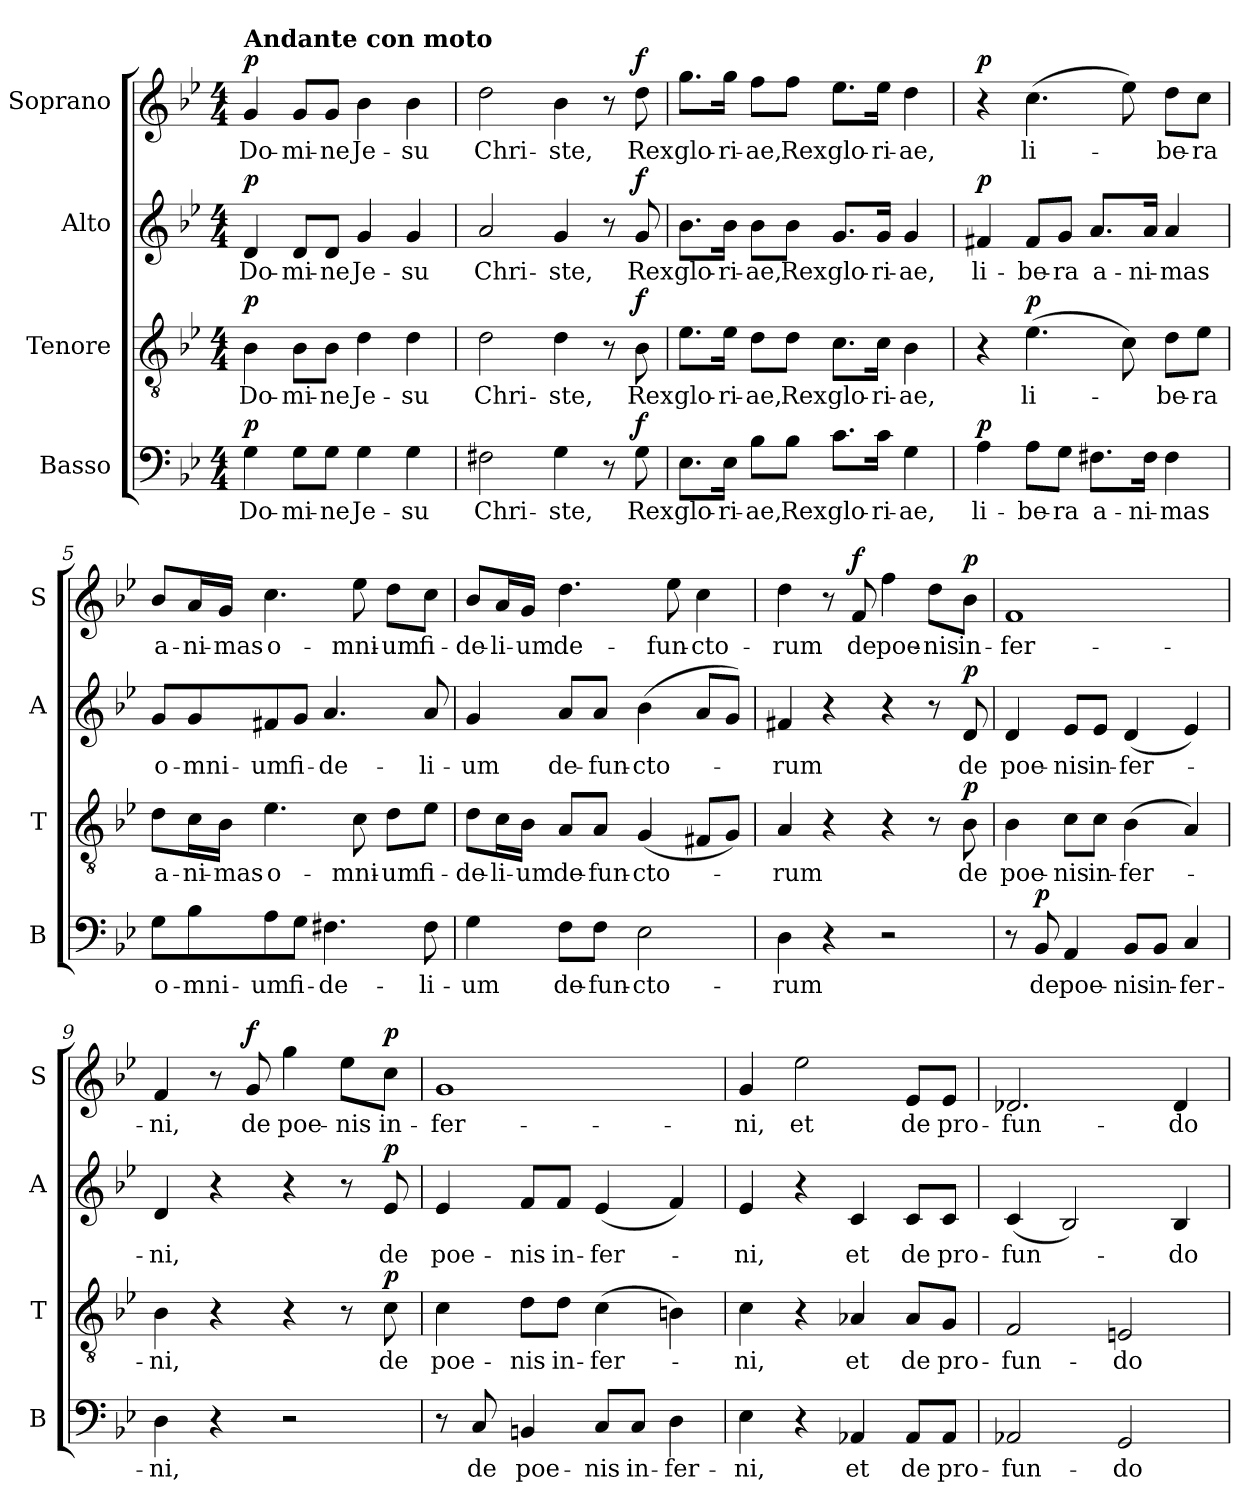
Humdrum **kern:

**kern	**text	**dynam	**kern	**text	**dynam	**kern	**text	**dynam	**kern	**text	**dynam
*part4	*part4	*part4	*part3	*part3	*part3	*part2	*part2	*part2	*part1	*part1	*part1
*staff4	*staff4	*staff4	*staff3	*staff3	*staff3	*staff2	*staff2	*staff2	*staff1	*staff1	*staff1
*I"Basso	*	*	*I"Tenore	*	*	*I"Alto	*	*	*I"Soprano	*	*
*I'B	*	*	*I'T	*	*	*I'A	*	*	*I'S	*	*
*clefF4	*	*	*clefGv2	*	*	*clefG2	*	*	*clefG2	*	*
*k[b-e-]	*	*	*k[b-e-]	*	*	*k[b-e-]	*	*	*k[b-e-]	*	*
*g:	*	*	*g:	*	*	*g:	*	*	*g:	*	*
*M4/4	*	*	*M4/4	*	*	*M4/4	*	*	*M4/4	*	*
=1	=1	=1	=1	=1	=1	=1	=1	=1	=1	=1	=1
!	!	!	!	!	!	!	!	!	!LO:TX:a:B:t=Andante con moto	!	!
!	!LO:LY:b	!LO:DY:a	!	!LO:LY:b	!LO:DY:a	!	!LO:LY:b	!LO:DY:a	!	!LO:LY:b	!LO:DY:a
4G\	Do-	p	4B-\	Do-	p	4d/	Do-	p	4g/	Do-	p
!	!LO:LY:b	!	!	!LO:LY:b	!	!	!LO:LY:b	!	!	!LO:LY:b	!
8G\L	-mi-	.	8B-\L	-mi-	.	8d/L	-mi-	.	8g/L	-mi-	.
!	!LO:LY:b	!	!	!LO:LY:b	!	!	!LO:LY:b	!	!	!LO:LY:b	!
8G\J	-ne	.	8B-\J	-ne	.	8d/J	-ne	.	8g/J	-ne	.
!	!LO:LY:b	!	!	!LO:LY:b	!	!	!LO:LY:b	!	!	!LO:LY:b	!
4G\	Je-	.	4d\	Je-	.	4g/	Je-	.	4b-\	Je-	.
!	!LO:LY:b	!	!	!LO:LY:b	!	!	!LO:LY:b	!	!	!LO:LY:b	!
4G\	-su	.	4d\	-su	.	4g/	-su	.	4b-\	-su	.
=2	=2	=2	=2	=2	=2	=2	=2	=2	=2	=2	=2
!	!LO:LY:b	!	!	!LO:LY:b	!	!	!LO:LY:b	!	!	!LO:LY:b	!
2F#X\	Chri-	.	2d\	Chri-	.	2a/	Chri-	.	2dd\	Chri-	.
!	!LO:LY:b	!	!	!LO:LY:b	!	!	!LO:LY:b	!	!	!LO:LY:b	!
4G\	-ste,	.	4d\	-ste,	.	4g/	-ste,	.	4b-\	-ste,	.
8r	.	.	8r	.	.	8r	.	.	8r	.	.
!	!LO:LY:b	!LO:DY:a	!	!LO:LY:b	!LO:DY:a	!	!LO:LY:b	!LO:DY:a	!	!LO:LY:b	!LO:DY:a
8G\	Rex	f	8B-\	Rex	f	8g/	Rex	f	8dd\	Rex	f
=3	=3	=3	=3	=3	=3	=3	=3	=3	=3	=3	=3
!	!LO:LY:b	!	!	!LO:LY:b	!	!	!LO:LY:b	!	!	!LO:LY:b	!
8.E-\L	glo-	.	8.e-\L	glo-	.	8.b-\L	glo-	.	8.gg\L	glo-	.
!	!LO:LY:b	!	!	!LO:LY:b	!	!	!LO:LY:b	!	!	!LO:LY:b	!
16E-\Jk	-ri-	.	16e-\Jk	-ri-	.	16b-\Jk	-ri-	.	16gg\Jk	-ri-	.
!	!LO:LY:b	!	!	!LO:LY:b	!	!	!LO:LY:b	!	!	!LO:LY:b	!
8B-\L	-ae,	.	8d\L	-ae,	.	8b-\L	-ae,	.	8ff\L	-ae,	.
!	!LO:LY:b	!	!	!LO:LY:b	!	!	!LO:LY:b	!	!	!LO:LY:b	!
8B-\J	Rex	.	8d\J	Rex	.	8b-\J	Rex	.	8ff\J	Rex	.
!	!LO:LY:b	!	!	!LO:LY:b	!	!	!LO:LY:b	!	!	!LO:LY:b	!
8.c\L	glo-	.	8.c\L	glo-	.	8.g/L	glo-	.	8.ee-\L	glo-	.
!	!LO:LY:b	!	!	!LO:LY:b	!	!	!LO:LY:b	!	!	!LO:LY:b	!
16c\Jk	-ri-	.	16c\Jk	-ri-	.	16g/Jk	-ri-	.	16ee-\Jk	-ri-	.
!	!LO:LY:b	!	!	!LO:LY:b	!	!	!LO:LY:b	!	!	!LO:LY:b	!
4G\	-ae,	.	4B-\	-ae,	.	4g/	-ae,	.	4dd\	-ae,	.
=4	=4	=4	=4	=4	=4	=4	=4	=4	=4	=4	=4
!	!LO:LY:b	!LO:DY:a	!	!	!	!	!LO:LY:b	!LO:DY:a	!	!	!LO:DY:a
4A\	li-	p	4r	.	.	4f#X/	li-	p	4r	.	p
!	!LO:LY:b	!	!	!LO:LY:b	!LO:DY:a	!	!LO:LY:b	!	!	!LO:LY:b	!
8A\L	-be-	.	(>4.e-\	li-	p	8f#/L	-be-	.	(>4.cc\	li-	.
!	!LO:LY:b	!	!	!	!	!	!LO:LY:b	!	!	!	!
8G\J	-ra	.	.	.	.	8g/J	-ra	.	.	.	.
!	!LO:LY:b	!	!	!	!	!	!LO:LY:b	!	!	!	!
8.F#X\L	a-	.	.	.	.	8.a/L	a-	.	.	.	.
.	.	.	8c\)	.	.	.	.	.	8ee-\)	.	.
!	!LO:LY:b	!	!	!	!	!	!LO:LY:b	!	!	!	!
16F#\Jk	-ni-	.	.	.	.	16a/Jk	-ni-	.	.	.	.
!	!LO:LY:b	!	!	!LO:LY:b	!	!	!LO:LY:b	!	!	!LO:LY:b	!
4F#\	-mas	.	8d\L	-be-	.	4a/	-mas	.	8dd\L	-be-	.
!	!	!	!	!LO:LY:b	!	!	!	!	!	!LO:LY:b	!
.	.	.	8e-\J	-ra	.	.	.	.	8cc\J	-ra	.
!!LO:LB:g=z
=5	=5	=5	=5	=5	=5	=5	=5	=5	=5	=5	=5
!	!LO:LY:b	!	!	!LO:LY:b	!	!	!LO:LY:b	!	!	!LO:LY:b	!
8G\L	o-	.	8d\L	a-	.	8g/L	o-	.	8b-/L	a-	.
!	!LO:LY:b	!	!	!LO:LY:b	!	!	!LO:LY:b	!	!	!LO:LY:b	!
8B-\	-mni-	.	16c\L	-ni-	.	8g/	-mni-	.	16a/L	-ni-	.
!	!	!	!	!LO:LY:b	!	!	!	!	!	!LO:LY:b	!
.	.	.	16B-\JJ	-mas	.	.	.	.	16g/JJ	-mas	.
!	!LO:LY:b	!	!	!LO:LY:b	!	!	!LO:LY:b	!	!	!LO:LY:b	!
8A\	-um	.	4.e-\	o-	.	8f#X/	-um	.	4.cc\	o-	.
!	!LO:LY:b	!	!	!	!	!	!LO:LY:b	!	!	!	!
8G\J	fi-	.	.	.	.	8g/J	fi-	.	.	.	.
!	!LO:LY:b	!	!	!	!	!	!LO:LY:b	!	!	!	!
4.F#X\	-de-	.	.	.	.	4.a/	-de-	.	.	.	.
!	!	!	!	!LO:LY:b	!	!	!	!	!	!LO:LY:b	!
.	.	.	8c\	-mni-	.	.	.	.	8ee-\	-mni-	.
!	!	!	!	!LO:LY:b	!	!	!	!	!	!LO:LY:b	!
.	.	.	8d\L	-um	.	.	.	.	8dd\L	-um	.
!	!LO:LY:b	!	!	!LO:LY:b	!	!	!LO:LY:b	!	!	!LO:LY:b	!
8F#\	-li-	.	8e-\J	fi-	.	8a/	-li-	.	8cc\J	fi-	.
=6	=6	=6	=6	=6	=6	=6	=6	=6	=6	=6	=6
!	!LO:LY:b	!	!	!LO:LY:b	!	!	!LO:LY:b	!	!	!LO:LY:b	!
4G\	-um	.	8d\L	-de-	.	4g/	-um	.	8b-/L	-de-	.
!	!	!	!	!LO:LY:b	!	!	!	!	!	!LO:LY:b	!
.	.	.	16c\L	-li-	.	.	.	.	16a/L	-li-	.
!	!	!	!	!LO:LY:b	!	!	!	!	!	!LO:LY:b	!
.	.	.	16B-\JJ	-um	.	.	.	.	16g/JJ	-um	.
!	!LO:LY:b	!	!	!LO:LY:b	!	!	!LO:LY:b	!	!	!LO:LY:b	!
8F\L	de-	.	8A/L	de-	.	8a/L	de-	.	4.dd\	de-	.
!	!LO:LY:b	!	!	!LO:LY:b	!	!	!LO:LY:b	!	!	!	!
8F\J	-fun-	.	8A/J	-fun-	.	8a/J	-fun-	.	.	.	.
!	!LO:LY:b	!	!	!LO:LY:b	!	!	!LO:LY:b	!	!	!	!
2E-\	-cto-	.	(<4G/	-cto-	.	(>4b-\	-cto-	.	.	.	.
!	!	!	!	!	!	!	!	!	!	!LO:LY:b	!
.	.	.	.	.	.	.	.	.	8ee-\	-fun-	.
!	!	!	!	!	!	!	!	!	!	!LO:LY:b	!
.	.	.	8F#X/L	.	.	8a/L	.	.	4cc\	-cto-	.
.	.	.	8G/J)	.	.	8g/J)	.	.	.	.	.
=7	=7	=7	=7	=7	=7	=7	=7	=7	=7	=7	=7
!	!LO:LY:b	!	!	!LO:LY:b	!	!	!LO:LY:b	!	!	!LO:LY:b	!
4D\	-rum	.	4A/	-rum	.	4f#X/	-rum	.	4dd\	-rum	.
4r	.	.	4r	.	.	4r	.	.	8r	.	.
!	!	!	!	!	!	!	!	!	!	!LO:LY:b	!LO:DY:a
.	.	.	.	.	.	.	.	.	8f/	de	f
!	!	!	!	!	!	!	!	!	!	!LO:LY:b	!
2r	.	.	4r	.	.	4r	.	.	4ff\	poe-	.
!	!	!	!	!	!	!	!	!	!	!LO:LY:b	!
.	.	.	8r	.	.	8r	.	.	8dd\L	-nis	.
!	!	!	!	!LO:LY:b	!LO:DY:a	!	!LO:LY:b	!LO:DY:a	!	!LO:LY:b	!LO:DY:a
.	.	.	8B-\	de	p	8d/	de	p	8b-\J	in-	p
=8	=8	=8	=8	=8	=8	=8	=8	=8	=8	=8	=8
!	!	!	!	!LO:LY:b	!	!	!LO:LY:b	!	!	!LO:LY:b	!
8r	.	.	4B-\	poe-	.	4d/	poe-	.	1f	-fer-	.
!	!LO:LY:b	!LO:DY:a	!	!	!	!	!	!	!	!	!
8BB-/	de	p	.	.	.	.	.	.	.	.	.
!	!LO:LY:b	!	!	!LO:LY:b	!	!	!LO:LY:b	!	!	!	!
4AA/	poe-	.	8c\L	-nis	.	8e-/L	-nis	.	.	.	.
!	!	!	!	!LO:LY:b	!	!	!LO:LY:b	!	!	!	!
.	.	.	8c\J	in-	.	8e-/J	in-	.	.	.	.
!	!LO:LY:b	!	!	!LO:LY:b	!	!	!LO:LY:b	!	!	!	!
8BB-/L	-nis	.	(>4B-\	-fer-	.	(<4d/	-fer-	.	.	.	.
!	!LO:LY:b	!	!	!	!	!	!	!	!	!	!
8BB-/J	in-	.	.	.	.	.	.	.	.	.	.
!	!LO:LY:b	!	!	!	!	!	!	!	!	!	!
4C/	-fer-	.	4A/)	.	.	4e-/)	.	.	.	.	.
!!LO:LB:g=z
=9	=9	=9	=9	=9	=9	=9	=9	=9	=9	=9	=9
!	!LO:LY:b	!	!	!LO:LY:b	!	!	!LO:LY:b	!	!	!LO:LY:b	!
4D\	-ni,	.	4B-\	-ni,	.	4d/	-ni,	.	4f/	-ni,	.
4r	.	.	4r	.	.	4r	.	.	8r	.	.
!	!	!	!	!	!	!	!	!	!	!LO:LY:b	!LO:DY:a
.	.	.	.	.	.	.	.	.	8g/	de	f
!	!	!	!	!	!	!	!	!	!	!LO:LY:b	!
2r	.	.	4r	.	.	4r	.	.	4gg\	poe-	.
!	!	!	!	!	!	!	!	!	!	!LO:LY:b	!
.	.	.	8r	.	.	8r	.	.	8ee-\L	-nis	.
!	!	!	!	!LO:LY:b	!LO:DY:a	!	!LO:LY:b	!LO:DY:a	!	!LO:LY:b	!LO:DY:a
.	.	.	8c\	de	p	8e-/	de	p	8cc\J	in-	p
=10	=10	=10	=10	=10	=10	=10	=10	=10	=10	=10	=10
!	!	!	!	!LO:LY:b	!	!	!LO:LY:b	!	!	!LO:LY:b	!
8r	.	.	4c\	poe-	.	4e-/	poe-	.	1g	-fer-	.
!	!LO:LY:b	!	!	!	!	!	!	!	!	!	!
8C/	de	.	.	.	.	.	.	.	.	.	.
!	!LO:LY:b	!	!	!LO:LY:b	!	!	!LO:LY:b	!	!	!	!
4BBn/	poe-	.	8d\L	-nis	.	8f/L	-nis	.	.	.	.
!	!	!	!	!LO:LY:b	!	!	!LO:LY:b	!	!	!	!
.	.	.	8d\J	in-	.	8f/J	in-	.	.	.	.
!	!LO:LY:b	!	!	!LO:LY:b	!	!	!LO:LY:b	!	!	!	!
8C/L	-nis	.	(>4c\	-fer-	.	(<4e-/	-fer-	.	.	.	.
!	!LO:LY:b	!	!	!	!	!	!	!	!	!	!
8C/J	in-	.	.	.	.	.	.	.	.	.	.
!	!LO:LY:b	!	!	!	!	!	!	!	!	!	!
4D\	-fer-	.	4Bn\)	.	.	4f/)	.	.	.	.	.
=11	=11	=11	=11	=11	=11	=11	=11	=11	=11	=11	=11
!	!LO:LY:b	!	!	!LO:LY:b	!	!	!LO:LY:b	!	!	!LO:LY:b	!
4E-\	-ni,	.	4c\	-ni,	.	4e-/	-ni,	.	4g/	-ni,	.
!	!	!	!	!	!	!	!	!	!	!LO:LY:b	!
4r	.	.	4r	.	.	4r	.	.	2ee-\	et	.
!	!LO:LY:b	!	!	!LO:LY:b	!	!	!LO:LY:b	!	!	!	!
4AA-X/	et	.	4A-X/	et	.	4c/	et	.	.	.	.
!	!LO:LY:b	!	!	!LO:LY:b	!	!	!LO:LY:b	!	!	!LO:LY:b	!
8AA-/L	de	.	8A-/L	de	.	8c/L	de	.	8e-/L	de	.
!	!LO:LY:b	!	!	!LO:LY:b	!	!	!LO:LY:b	!	!	!LO:LY:b	!
8AA-/J	pro-	.	8G/J	pro-	.	8c/J	pro-	.	8e-/J	pro-	.
=12	=12	=12	=12	=12	=12	=12	=12	=12	=12	=12	=12
!	!LO:LY:b	!	!	!LO:LY:b	!	!	!LO:LY:b	!	!	!LO:LY:b	!
2AA-X/	-fun-	.	2F/	-fun-	.	(<4c/	-fun-	.	2.d-X/	-fun-	.
.	.	.	.	.	.	2B-/)	.	.	.	.	.
!	!LO:LY:b	!	!	!LO:LY:b	!	!	!	!	!	!	!
2GG/	-do	.	2En/	-do	.	.	.	.	.	.	.
!	!	!	!	!	!	!	!LO:LY:b	!	!	!LO:LY:b	!
.	.	.	.	.	.	4B-/	-do	.	4d-/	-do	.
=	=	=	=	=	=	=	=	=	=	=	=
*-	*-	*-	*-	*-	*-	*-	*-	*-	*-	*-	*-
